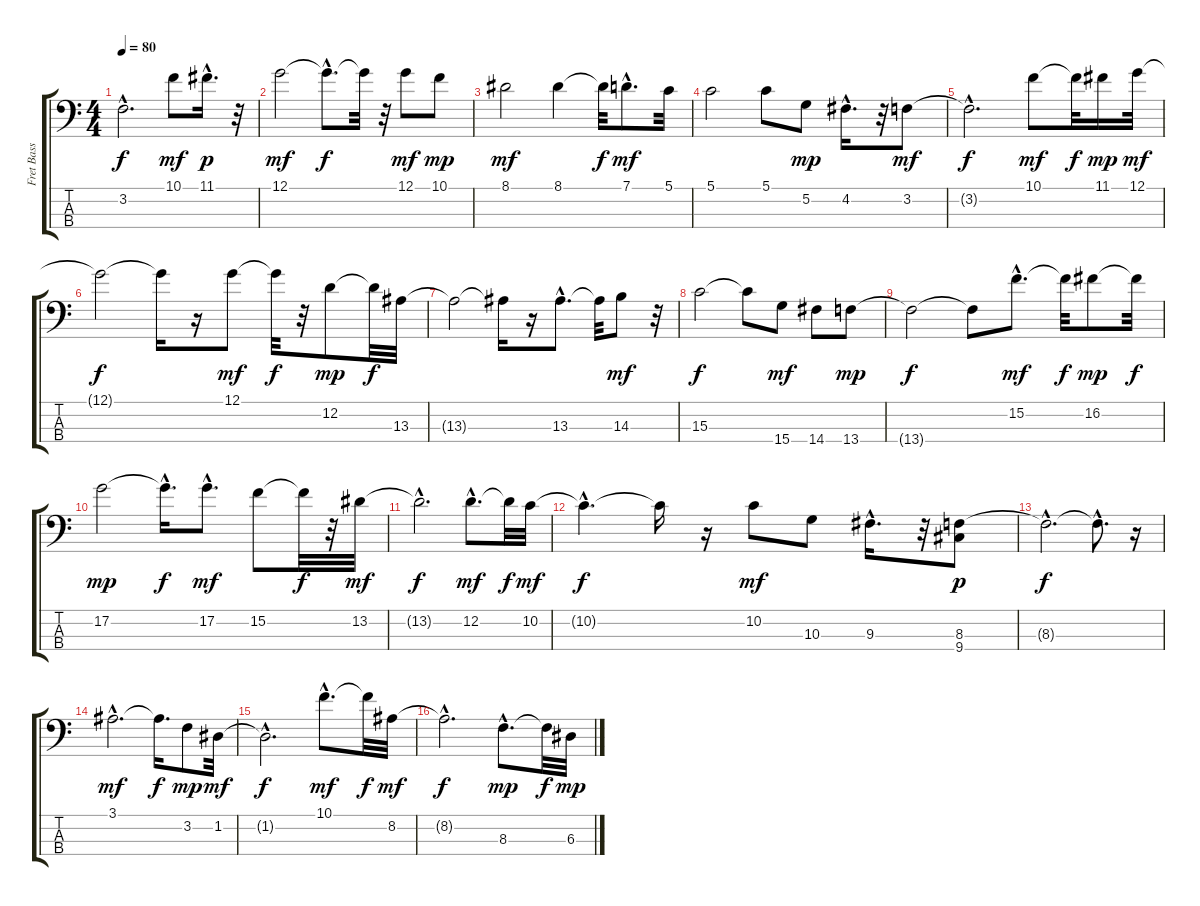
\track ("Fret Bass" "Fret Bass") {instrument fretlessbass}
\staff {score tabs}
\tuning (G2 D2 A1 E1) {hide}
\ts (4 4)
\tempo 80
\clef f4
\ks c
3.2{hac t}.2{d dy f} 10.1.8{dy mf} 11.1{hac}.16{d dy p} r.32 |
12.1.2{dy mf} 12.1{hac t}.8{d dy f} 12.1{t}.32 r.32 12.1.8{dy mf} 10.1.8{dy mp} |
8.1.2{dy mf} 8.1.4 8.1{t}.32{dy f} 7.1{hac}.8{d dy mf} 5.1.32 |
5.1.2 5.1.8 5.2.8{dy mp} 4.2{hac}.16{d} r.32 3.2.8{dy mf} |
3.2{hac t}.2{d dy f} 10.1.8{dy mf} 10.1{t}.32{dy f} 11.1.16{dy mp} 12.1.32{dy mf} |
12.1{t}.2{dy f} 12.1{t}.16 r.16 12.1.8{dy mf} 12.1{t}.32{dy f} r.32 12.2.8{dy mp} 12.2{t}.32{dy f} 13.3.32 |
13.3{t}.2 13.3{t}.16 r.16 13.3{hac}.8{d} 13.3{t}.32 14.3.8{dy mf} r.32 |
15.3.2{dy f} 15.3{t}.8 15.4.8{dy mf} 14.4.8 13.4.8{dy mp} |
13.4{t}.2{dy f} 13.4{t}.8 15.2{hac}.8{d dy mf} 15.2{t}.32{dy f} 16.2.8{dy mp} 16.2{t}.32{dy f} |
17.2.2{dy mp} 17.2{hac t}.16{d dy f} 17.2{hac}.8{d dy mf} 15.2.8 15.2{t}.32{dy f} r.32 13.2.32{dy mf} |
13.2{hac t}.2{d dy f} 12.2{hac}.8{d dy mf} 12.2{t}.32{dy f} 10.2.32{dy mf} |
10.2{hac t}.4{d dy f} 10.2{t}.16 r.16 10.2.8{dy mf} 10.3.8 9.3{hac}.16{d} r.32 (8.3 9.4).8{dy p} |
8.3{hac t}.2{d dy f} 8.3{hac t}.8{d} r.16 |
3.1{hac}.2{d dy mf} 3.1{t}.16{d dy f} 3.2.8{dy mp} 1.2.32{dy mf} |
1.2{hac t}.2{d dy f} 10.1{hac}.8{d dy mf} 10.1{t}.32{dy f} 8.2.32{dy mf} |
8.2{hac t}.2{d dy f} 8.3{hac}.8{d dy mp} 8.3{t}.32{dy f} 6.3.32{dy mp}
